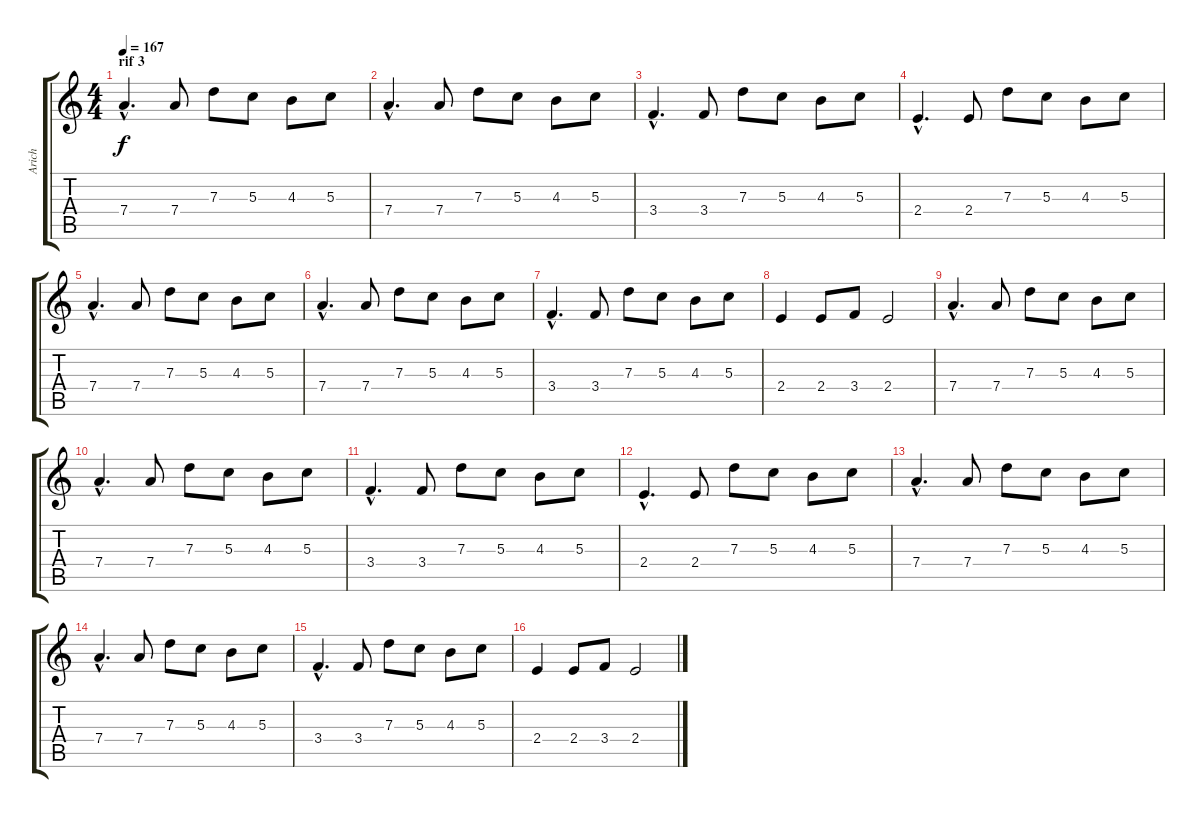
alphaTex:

\track ("Arich" "Arich") {instrument overdrivenguitar}
\staff {score tabs}
\tuning (E4 B3 G3 D3 A2 E2) {hide}
\ts (4 4)
\section ("" "rif 3")
\tempo 167
\clef g2
\ks c
7.4{hac}.4{d dy f} 7.4.8 7.3.8 5.3.8 4.3.8 5.3.8 |
7.4{hac}.4{d} 7.4.8 7.3.8 5.3.8 4.3.8 5.3.8 |
3.4{hac}.4{d} 3.4.8 7.3.8 5.3.8 4.3.8 5.3.8 |
2.4{hac}.4{d} 2.4.8 7.3.8 5.3.8 4.3.8 5.3.8 |
7.4{hac}.4{d} 7.4.8 7.3.8 5.3.8 4.3.8 5.3.8 |
7.4{hac}.4{d} 7.4.8 7.3.8 5.3.8 4.3.8 5.3.8 |
3.4{hac}.4{d} 3.4.8 7.3.8 5.3.8 4.3.8 5.3.8 |
2.4.4 2.4.8 3.4.8 2.4.2 |
7.4{hac}.4{d volume 16 instrument guitarharmonics} 7.4.8{volume 14 instrument overdrivenguitar} 7.3.8 5.3.8 4.3.8 5.3.8 |
7.4{hac}.4{d volume 16 instrument guitarharmonics} 7.4.8{volume 14 instrument overdrivenguitar} 7.3.8 5.3.8 4.3.8 5.3.8 |
3.4{hac}.4{d volume 16 instrument guitarharmonics} 3.4.8{volume 14 instrument overdrivenguitar} 7.3.8 5.3.8 4.3.8 5.3.8 |
2.4{hac}.4{d volume 16 instrument guitarharmonics} 2.4.8{volume 14 instrument overdrivenguitar} 7.3.8 5.3.8 4.3.8 5.3.8 |
7.4{hac}.4{d volume 16 instrument guitarharmonics} 7.4.8{volume 14 instrument overdrivenguitar} 7.3.8 5.3.8 4.3.8 5.3.8 |
7.4{hac}.4{d volume 16 instrument guitarharmonics} 7.4.8{volume 14 instrument overdrivenguitar} 7.3.8 5.3.8 4.3.8 5.3.8 |
3.4{hac}.4{d volume 16 instrument guitarharmonics} 3.4.8{volume 14 instrument overdrivenguitar} 7.3.8 5.3.8 4.3.8 5.3.8 |
2.4.4 2.4.8 3.4.8 2.4.2
